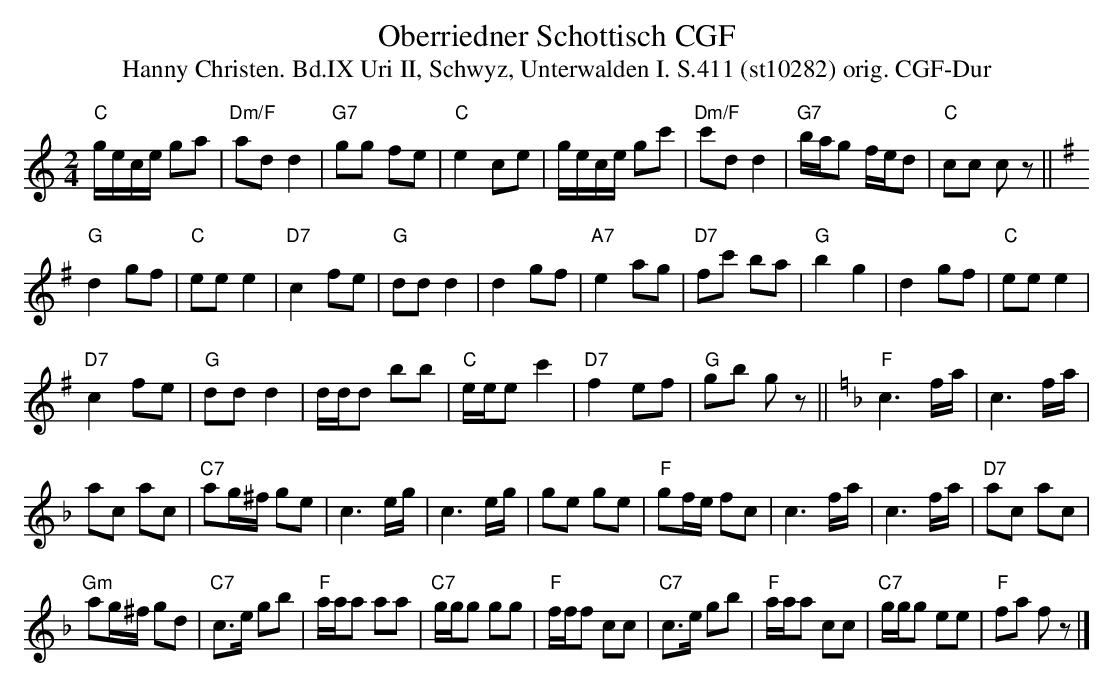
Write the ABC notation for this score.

X:1
T: Oberriedner Schottisch CGF
T:Hanny Christen. Bd.IX Uri II, Schwyz, Unterwalden I. S.411 (st10282) orig. CGF-Dur
M:2/4
L:1/16
K:C
"C"gece g2a2 | "Dm/F"a2d2 d4 | "G7"g2g2 f2e2 | "C"e4 c2e2 | gece g2c'2 | "Dm/F"c'2d2 d4 | "G7"bag2 fed2 | "C"c2c2 c2 z2 || [K:G] [L:1/8]
"G"d2 gf | "C"ee e2 | "D7"c2 fe | "G"dd d2 | d2 gf | "A7"e2 ag | "D7"fc' ba | "G"b2g2 | d2 gf | "C"ee e2 |
"D7"c2 fe | "G"dd d2 | d/d/d bb | "C"e/e/e c'2 | "D7"f2 ef | "G"gb gz || [K:F] "F"c3 f/a/ | c3 f/a/ |
ac ac | "C7"ag/^f/ ge | c3 e/g/ | c3 e/g/ | ge ge | "F"gf/e/ fc | c3 f/a/ | c3 f/a/ | "D7"ac ac |
"Gm"ag/^f/ gd | "C7"c>e gb | "F"a/a/a aa | "C7"g/g/g gg | "F"f/f/f cc | "C7"c>e gb | "F"a/a/a cc | "C7"g/g/g ee | "F"fa f z |]
